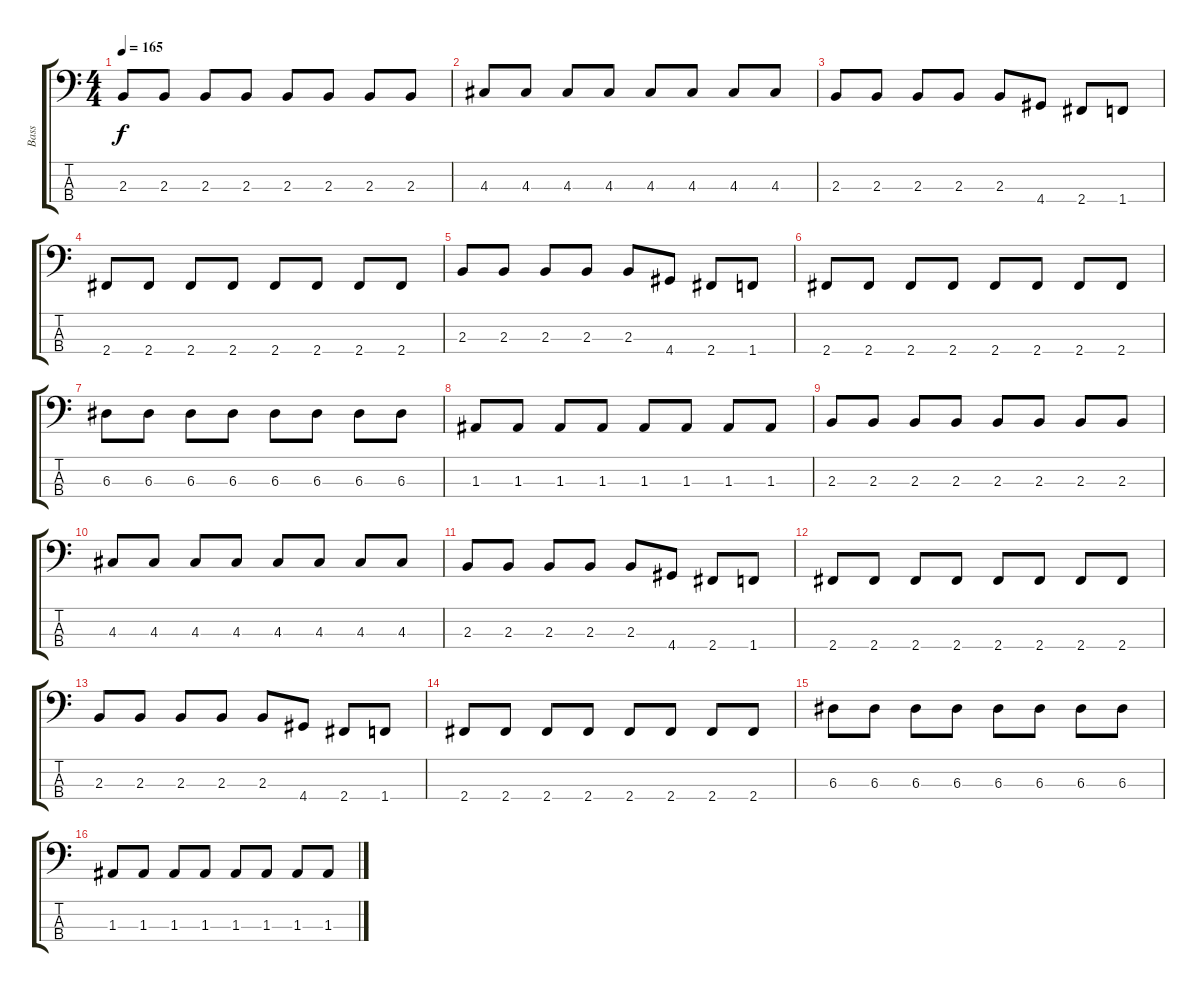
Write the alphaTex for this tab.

\track ("Bass" "Bass") {instrument electricbasspick}
\staff {score tabs}
\tuning (G2 D2 A1 E1) {hide}
\ts (4 4)
\tempo 165
\clef f4
\ks c
2.3.8{dy f} 2.3.8 2.3.8 2.3.8 2.3.8 2.3.8 2.3.8 2.3.8 |
4.3.8 4.3.8 4.3.8 4.3.8 4.3.8 4.3.8 4.3.8 4.3.8 |
2.3.8 2.3.8 2.3.8 2.3.8 2.3.8 4.4.8 2.4.8 1.4.8 |
2.4.8 2.4.8 2.4.8 2.4.8 2.4.8 2.4.8 2.4.8 2.4.8 |
2.3.8 2.3.8 2.3.8 2.3.8 2.3.8 4.4.8 2.4.8 1.4.8 |
2.4.8 2.4.8 2.4.8 2.4.8 2.4.8 2.4.8 2.4.8 2.4.8 |
6.3.8 6.3.8 6.3.8 6.3.8 6.3.8 6.3.8 6.3.8 6.3.8 |
1.3.8 1.3.8 1.3.8 1.3.8 1.3.8 1.3.8 1.3.8 1.3.8 |
2.3.8 2.3.8 2.3.8 2.3.8 2.3.8 2.3.8 2.3.8 2.3.8 |
4.3.8 4.3.8 4.3.8 4.3.8 4.3.8 4.3.8 4.3.8 4.3.8 |
2.3.8 2.3.8 2.3.8 2.3.8 2.3.8 4.4.8 2.4.8 1.4.8 |
2.4.8 2.4.8 2.4.8 2.4.8 2.4.8 2.4.8 2.4.8 2.4.8 |
2.3.8 2.3.8 2.3.8 2.3.8 2.3.8 4.4.8 2.4.8 1.4.8 |
2.4.8 2.4.8 2.4.8 2.4.8 2.4.8 2.4.8 2.4.8 2.4.8 |
6.3.8 6.3.8 6.3.8 6.3.8 6.3.8 6.3.8 6.3.8 6.3.8 |
1.3.8 1.3.8 1.3.8 1.3.8 1.3.8 1.3.8 1.3.8 1.3.8
